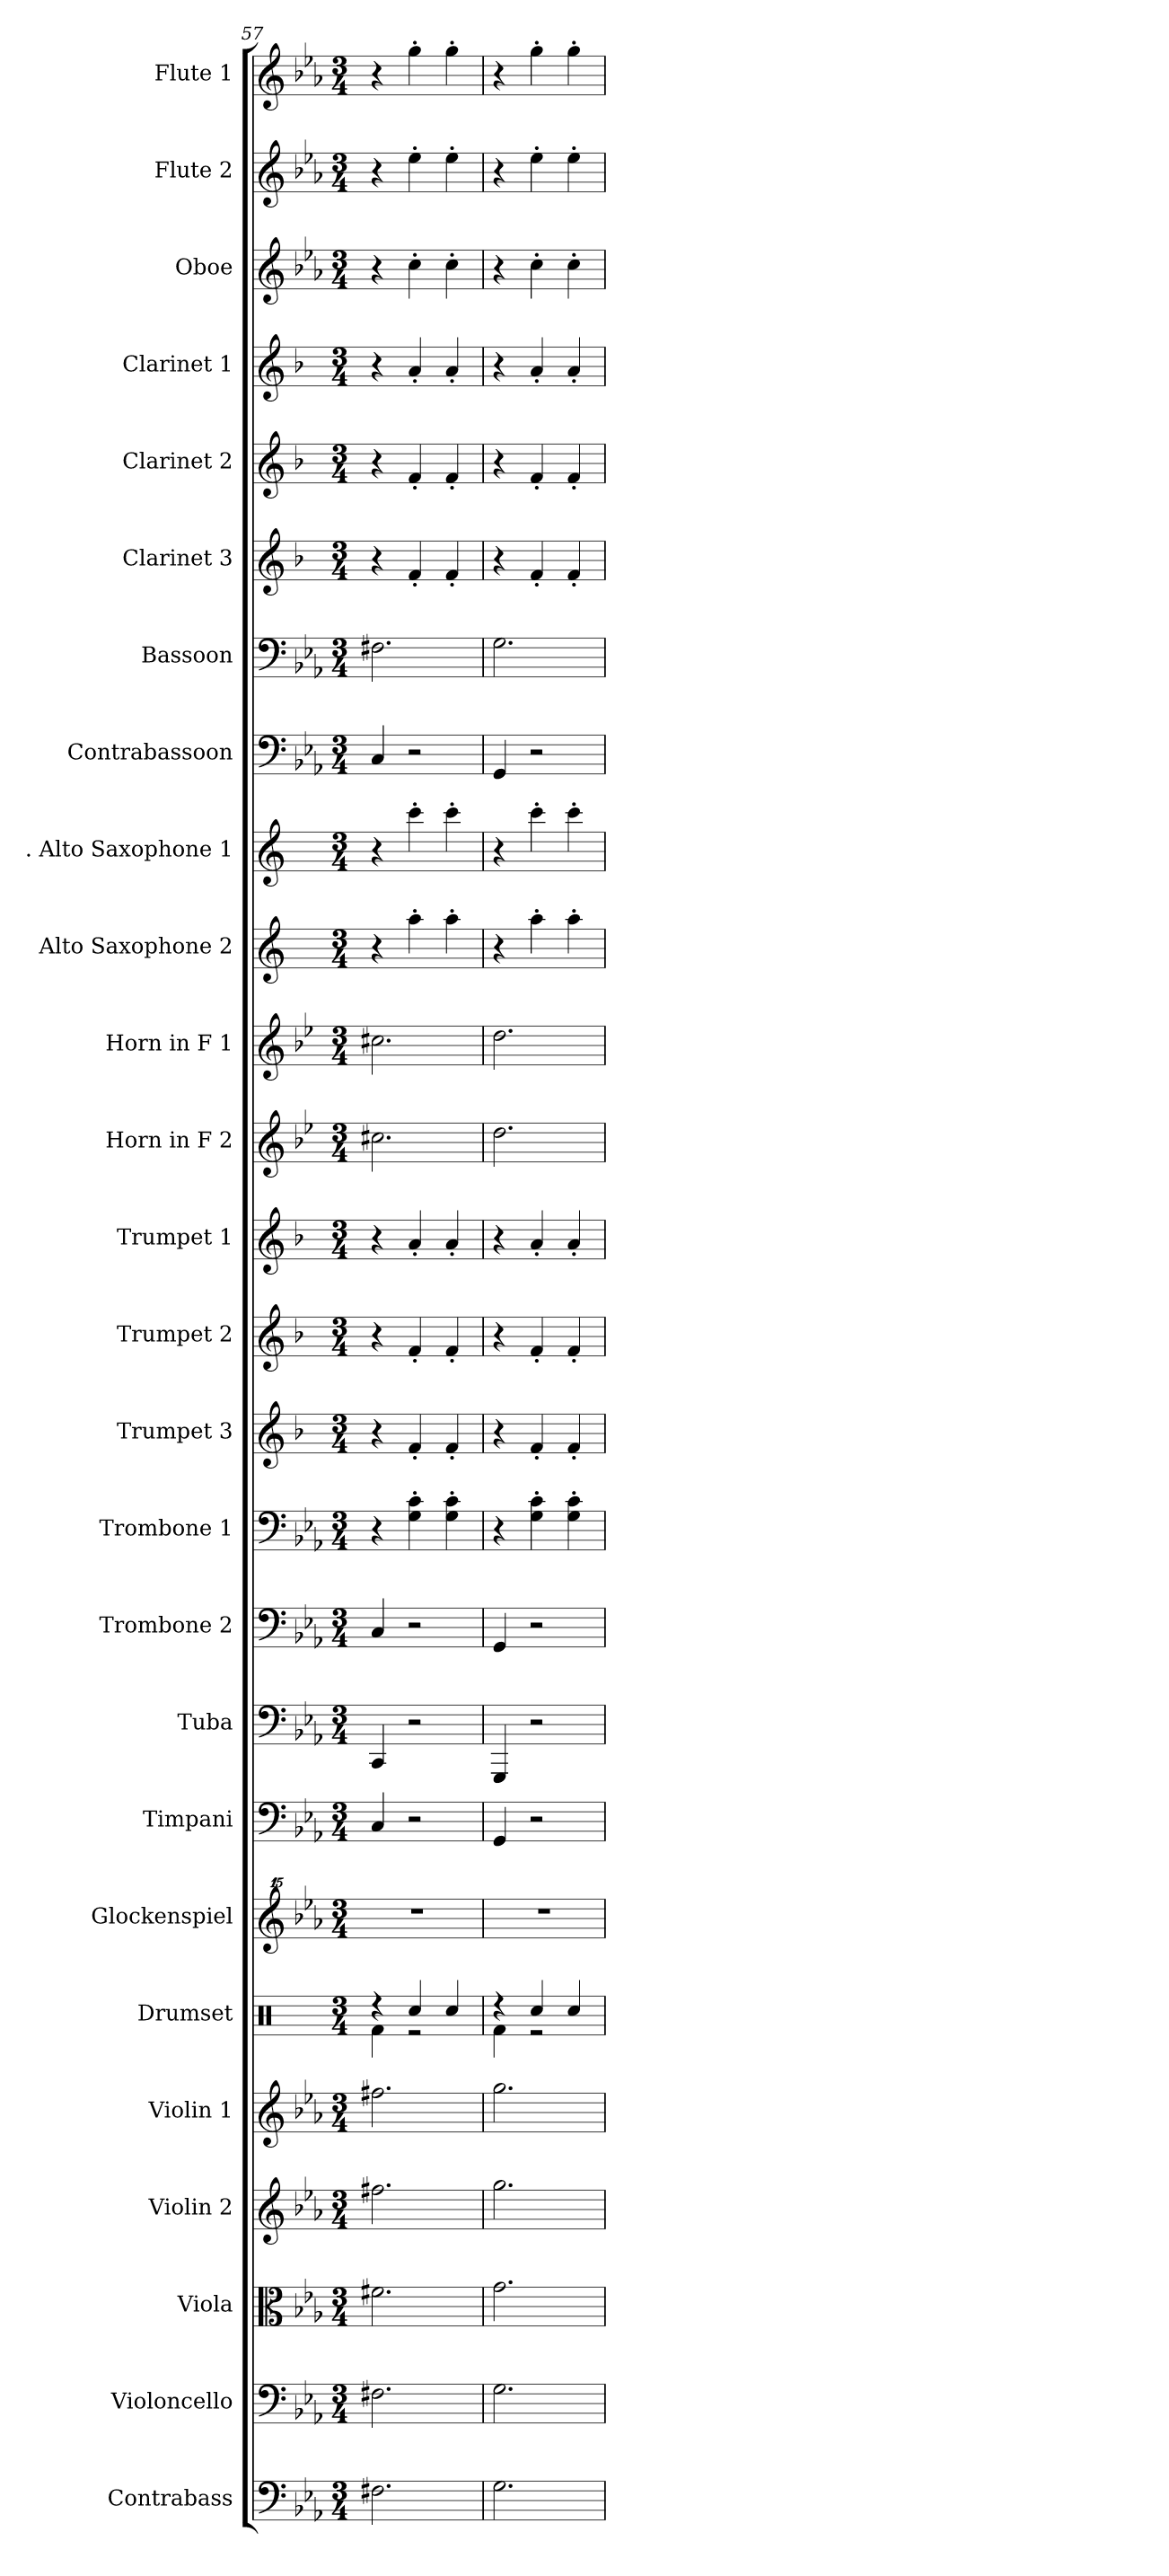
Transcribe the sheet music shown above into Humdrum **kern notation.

**kern	**kern	**kern	**kern	**kern	**kern	**kern	**kern	**kern	**kern	**kern	**kern	**kern	**kern	**kern	**kern	**kern	**kern	**kern	**kern	**kern	**kern	**kern	**kern	**kern	**kern
*part26	*part25	*part24	*part23	*part22	*part21	*part20	*part19	*part18	*part17	*part16	*part15	*part14	*part13	*part12	*part11	*part10	*part9	*part8	*part7	*part6	*part5	*part4	*part3	*part2	*part1
*staff26	*staff25	*staff24	*staff23	*staff22	*staff21	*staff20	*staff19	*staff18	*staff17	*staff16	*staff15	*staff14	*staff13	*staff12	*staff11	*staff10	*staff9	*staff8	*staff7	*staff6	*staff5	*staff4	*staff3	*staff2	*staff1
*I"Contrabass	*I"Violoncello	*I"Viola	*I"Violin 2	*I"Violin 1	*I"Drumset	*I"Glockenspiel	*I"Timpani	*I"Tuba	*I"Trombone 2	*I"Trombone 1	*I"Trumpet 3	*I"Trumpet 2	*I"Trumpet 1	*I"Horn in F 2	*I"Horn in F 1	*I"Alto Saxophone 2	*I". Alto Saxophone 1	*I"Contrabassoon	*I"Bassoon	*I"Clarinet 3	*I"Clarinet 2	*I"Clarinet 1	*I"Oboe	*I"Flute 2	*I"Flute 1
*I'Cb.	*I'Vlc.	*I'Vla.	*I'Vln. 2	*I'Vln. 1	*I'Drs.	*I'Glk.	*	*I'Tba.	*I'Tbn.	*	*	*I'2/3. Trp.	*I'1. Trp.	*	*I'1/2. Hn.	*I'A. Sax.	*I'1/2. Asax.	*I'Cbsn.	*I'Bsn.	*	*	*	*I'Ob.	*I'Fl.	*I'Fl.
*clefF4	*clefF4	*clefC3	*clefG2	*clefG2	*clefX	*clefG^^2	*clefF4	*clefF4	*clefF4	*clefF4	*clefG2	*clefG2	*clefG2	*clefG2	*clefG2	*clefG2	*clefG2	*clefF4	*clefF4	*clefG2	*clefG2	*clefG2	*clefG2	*clefG2	*clefG2
*ITrd7c12	*	*	*	*	*	*	*	*	*	*	*ITrd1c2	*ITrd1c2	*ITrd1c2	*ITrd4c7	*ITrd4c7	*ITrd5c9	*ITrd5c9	*ITrd7c12	*	*ITrd1c2	*ITrd1c2	*ITrd1c2	*	*	*
*k[b-e-a-]	*k[b-e-a-]	*k[b-e-a-]	*k[b-e-a-]	*k[b-e-a-]	*k[]	*k[b-e-a-]	*k[b-e-a-]	*k[b-e-a-]	*k[b-e-a-]	*k[b-e-a-]	*k[b-e-a-]	*k[b-e-a-]	*k[b-e-a-]	*k[b-e-a-]	*k[b-e-a-]	*k[b-e-a-]	*k[b-e-a-]	*k[b-e-a-]	*k[b-e-a-]	*k[b-e-a-]	*k[b-e-a-]	*k[b-e-a-]	*k[b-e-a-]	*k[b-e-a-]	*k[b-e-a-]
*M3/4	*M3/4	*M3/4	*M3/4	*M3/4	*M3/4	*M3/4	*M3/4	*M3/4	*M3/4	*M3/4	*M3/4	*M3/4	*M3/4	*M3/4	*M3/4	*M3/4	*M3/4	*M3/4	*M3/4	*M3/4	*M3/4	*M3/4	*M3/4	*M3/4	*M3/4
=57	=57	=57	=57	=57	=57	=57	=57	=57	=57	=57	=57	=57	=57	=57	=57	=57	=57	=57	=57	=57	=57	=57	=57	=57	=57
*	*	*	*	*	*^	*	*	*	*	*	*	*	*	*	*	*	*	*	*	*	*	*	*	*	*
2.FF#X\	2.F#X\	2.f#X\	2.ff#X\	2.ff#X\	4r	4Rf\	2.r	4C/	4CC/	4C/	4r	4r	4r	4r	2.f#X\	2.f#X\	4r	4r	4CC/	2.F#X\	4r	4r	4r	4r	4r	4r
.	.	.	.	.	4Rcc/	2r	.	2r	2r	2r	4G\' 4c\'	4e-'/	4e-'/	4g'/	.	.	4cc'\	4ee-'\	2r	.	4e-'/	4e-'/	4g'/	4cc'\	4ee-'\	4gg'\
.	.	.	.	.	4Rcc/	.	.	.	.	.	4G\' 4c\'	4e-'/	4e-'/	4g'/	.	.	4cc'\	4ee-'\	.	.	4e-'/	4e-'/	4g'/	4cc'\	4ee-'\	4gg'\
=58	=58	=58	=58	=58	=58	=58	=58	=58	=58	=58	=58	=58	=58	=58	=58	=58	=58	=58	=58	=58	=58	=58	=58	=58	=58	=58
2.GG\	2.G\	2.g\	2.gg\	2.gg\	4r	4Rf\	2.r	4GG/	4GGG/	4GG/	4r	4r	4r	4r	2.g\	2.g\	4r	4r	4GGG/	2.G\	4r	4r	4r	4r	4r	4r
.	.	.	.	.	4Rcc/	2r	.	2r	2r	2r	4G\' 4c\'	4e-'/	4e-'/	4g'/	.	.	4cc'\	4ee-'\	2r	.	4e-'/	4e-'/	4g'/	4cc'\	4ee-'\	4gg'\
.	.	.	.	.	4Rcc/	.	.	.	.	.	4G\' 4c\'	4e-'/	4e-'/	4g'/	.	.	4cc'\	4ee-'\	.	.	4e-'/	4e-'/	4g'/	4cc'\	4ee-'\	4gg'\
*	*	*	*	*	*v	*v	*	*	*	*	*	*	*	*	*	*	*	*	*	*	*	*	*	*	*	*
=	=	=	=	=	=	=	=	=	=	=	=	=	=	=	=	=	=	=	=	=	=	=	=	=	=
*-	*-	*-	*-	*-	*-	*-	*-	*-	*-	*-	*-	*-	*-	*-	*-	*-	*-	*-	*-	*-	*-	*-	*-	*-	*-
